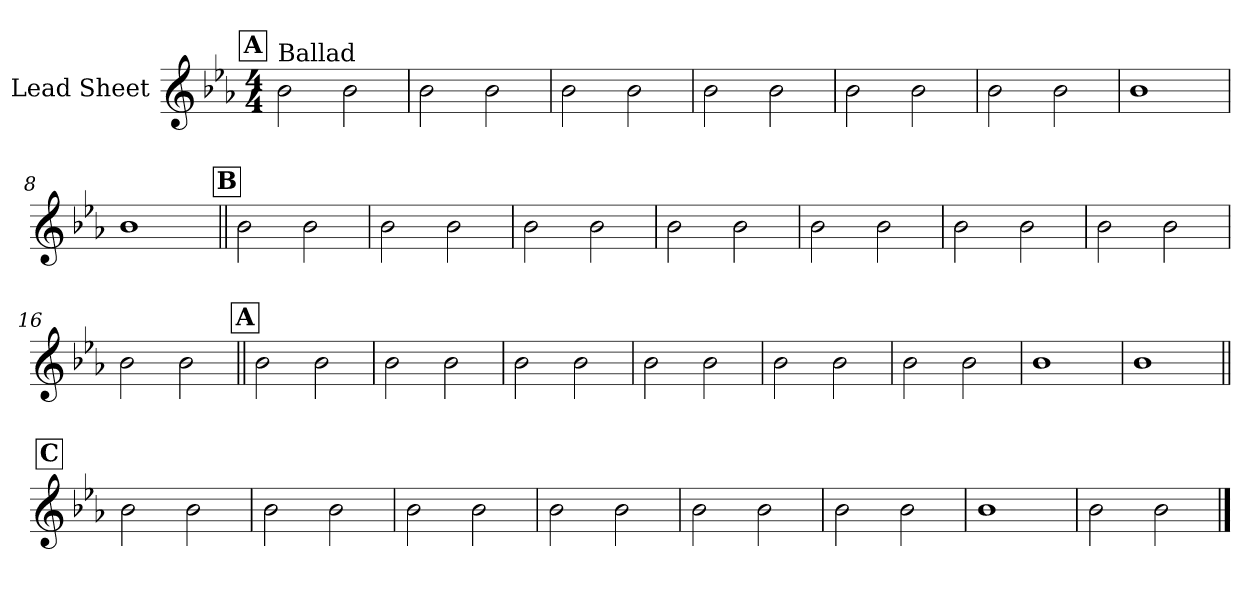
**kern
*part1
*staff1
*I"Lead Sheet
*clefG2
*k[b-e-a-]
*E-:
*M4/4
!!LO:REH:place=s1:a:fs=14:t=A
=1
!LO:TX:a:t=Ballad
2b-\
2b-\
=2
2b-\
2b-\
=3
2b-\
2b-\
=4
2b-\
2b-\
!!LO:LB:g=z
=5
2b-\
2b-\
=6
2b-\
2b-\
=7
1b-
=8
1b-
!!LO:LB:g=z
!!LO:REH:place=s1:a:fs=14:t=B
=9||
2b-\
2b-\
=10
2b-\
2b-\
=11
2b-\
2b-\
=12
2b-\
2b-\
!!LO:LB:g=z
=13
2b-\
2b-\
=14
2b-\
2b-\
=15
2b-\
2b-\
=16
2b-\
2b-\
!!LO:LB:g=z
!!LO:REH:place=s1:a:fs=14:t=A
=17||
2b-\
2b-\
=18
2b-\
2b-\
=19
2b-\
2b-\
=20
2b-\
2b-\
!!LO:LB:g=z
=21
2b-\
2b-\
=22
2b-\
2b-\
=23
1b-
=24
1b-
!!LO:LB:g=z
!!LO:REH:place=s1:a:fs=14:t=C
=25||
2b-\
2b-\
=26
2b-\
2b-\
=27
2b-\
2b-\
=28
2b-\
2b-\
!!LO:LB:g=z
=29
2b-\
2b-\
=30
2b-\
2b-\
=31
1b-
=32
2b-\
2b-\
==
*-
